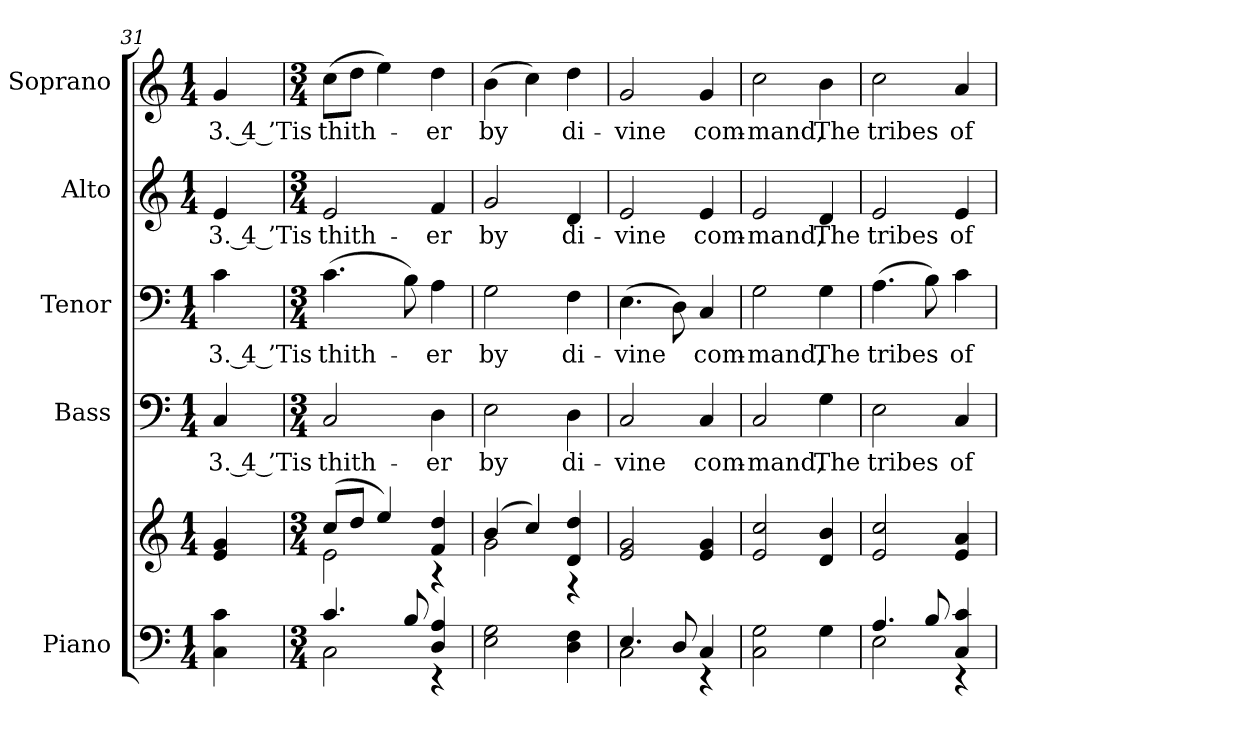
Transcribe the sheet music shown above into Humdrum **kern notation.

**kern	**kern	**kern	**text	**kern	**text	**kern	**text	**kern	**text
*part5	*part5	*part4	*part4	*part3	*part3	*part2	*part2	*part1	*part1
*staff6	*staff5	*staff4	*staff4	*staff3	*staff3	*staff2	*staff2	*staff1	*staff1
*I"Piano	*	*I"Bass	*	*I"Tenor	*	*I"Alto	*	*I"Soprano	*
*I'Pno.	*	*I'B.	*	*I'T.	*	*I'A.	*	*I'S.	*
*clefF4	*clefG2	*clefF4	*	*clefF4	*	*clefG2	*	*clefG2	*
*k[]	*k[]	*k[]	*	*k[]	*	*k[]	*	*k[]	*
*C:	*C:	*C:	*	*C:	*	*C:	*	*C:	*
*M1/4	*M1/4	*M1/4	*	*M1/4	*	*M1/4	*	*M1/4	*
=31	=31	=31	=31	=31	=31	=31	=31	=31	=31
!	!	!	!LO:LY:b:color=#000000	!	!	!	!	!	!
!	!	!	!	!	!LO:LY:b:color=#000000	!	!	!	!
!	!	!	!	!	!	!	!LO:LY:b:color=#000000	!	!
!	!	!	!	!	!	!	!	!	!LO:LY:b:color=#000000
4Ci\ 4ci	4ei/ 4gi	4Ci/	3. 4 ’Tis	4ci\	3. 4 ’Tis	4ei/	3. 4 ’Tis	4gi/	3. 4 ’Tis
=32	=32	=32	=32	=32	=32	=32	=32	=32	=32
*M3/4	*M3/4	*M3/4	*	*M3/4	*	*M3/4	*	*M3/4	*
*^	*^	*	*	*	*	*	*	*	*
!	!	!	!	!	!LO:LY:b:color=#000000	!	!	!	!	!	!
!	!	!	!	!	!	!	!LO:LY:b:color=#000000	!	!	!	!
!	!	!	!	!	!	!	!	!	!LO:LY:b:color=#000000	!	!
!	!	!	!	!	!	!	!	!	!	!	!LO:LY:b:color=#000000
4.ci/	2Ci\	(8cci/L	2ei\	2Ci/	thith-	(4.ci\	thith-	2ei/	thith-	(8cci\L	thith-
.	.	8ddi/J	.	.	.	.	.	.	.	8ddi\J	.
.	.	4eei/)	.	.	.	.	.	.	.	4eei\)	.
8Bi/	.	.	.	.	.	8Bi\)	.	.	.	.	.
!	!	!	!	!	!LO:LY:b:color=#000000	!	!	!	!	!	!
!	!	!	!	!	!	!	!LO:LY:b:color=#000000	!	!	!	!
!	!	!	!	!	!	!	!	!	!LO:LY:b:color=#000000	!	!
!	!	!	!	!	!	!	!	!	!	!	!LO:LY:b:color=#000000
4Di/ 4Ai	4r	4fi/ 4ddi	4r	4Di\	-er	4Ai\	-er	4fi/	-er	4ddi\	-er
*v	*v	*	*	*	*	*	*	*	*	*	*
!!LO:PB:g=z
=33	=33	=33	=33	=33	=33	=33	=33	=33	=33	=33
*^	*	*	*	*	*	*	*	*	*	*
!	!	!	!	!	!LO:LY:b:color=#000000	!	!	!	!	!	!
*v	*v	*	*	*	*	*	*	*	*	*	*
*^	*	*	*	*	*	*	*	*	*	*
!	!	!	!	!	!	!	!LO:LY:b:color=#000000	!	!	!	!
*v	*v	*	*	*	*	*	*	*	*	*	*
*^	*	*	*	*	*	*	*	*	*	*
!	!	!	!	!	!	!	!	!	!LO:LY:b:color=#000000	!	!
*v	*v	*	*	*	*	*	*	*	*	*	*
*^	*	*	*	*	*	*	*	*	*	*
!	!	!	!	!	!	!	!	!	!	!	!LO:LY:b:color=#000000
*v	*v	*	*	*	*	*	*	*	*	*	*
2Ei\ 2Gi	(4bi/	2gi\	2Ei\	by	2Gi\	by	2gi/	by	(4bi\	by
.	4cci/)	.	.	.	.	.	.	.	4cci\)	.
!	!	!	!	!LO:LY:b:color=#000000	!	!	!	!	!	!
!	!	!	!	!	!	!LO:LY:b:color=#000000	!	!	!	!
!	!	!	!	!	!	!	!	!LO:LY:b:color=#000000	!	!
!	!	!	!	!	!	!	!	!	!	!LO:LY:b:color=#000000
4Di\ 4Fi	4di/ 4ddi	4r	4Di\	di-	4Fi\	di-	4di/	di-	4ddi\	di-
*	*v	*v	*	*	*	*	*	*	*	*
=34	=34	=34	=34	=34	=34	=34	=34	=34	=34
*^	*	*	*	*	*	*	*	*	*
*	*	*^	*	*	*	*	*	*	*	*
!	!	!	!	!	!LO:LY:b:color=#000000	!	!	!	!	!	!
*	*	*v	*v	*	*	*	*	*	*	*	*
*	*	*^	*	*	*	*	*	*	*	*
!	!	!	!	!	!	!	!LO:LY:b:color=#000000	!	!	!	!
*	*	*v	*v	*	*	*	*	*	*	*	*
*	*	*^	*	*	*	*	*	*	*	*
!	!	!	!	!	!	!	!	!	!LO:LY:b:color=#000000	!	!
*	*	*v	*v	*	*	*	*	*	*	*	*
*	*	*^	*	*	*	*	*	*	*	*
!	!	!	!	!	!	!	!	!	!	!	!LO:LY:b:color=#000000
*	*	*v	*v	*	*	*	*	*	*	*	*
4.Ei/	2Ci\	2ei/ 2gi	2Ci/	-vine	(4.Ei\	-vine	2ei/	-vine	2gi/	-vine
8Di/	.	.	.	.	8Di\)	.	.	.	.	.
!	!	!	!	!LO:LY:b:color=#000000	!	!	!	!	!	!
!	!	!	!	!	!	!LO:LY:b:color=#000000	!	!	!	!
!	!	!	!	!	!	!	!	!LO:LY:b:color=#000000	!	!
!	!	!	!	!	!	!	!	!	!	!LO:LY:b:color=#000000
4Ci/	4r	4ei/ 4gi	4Ci/	com-	4Ci/	com-	4ei/	com-	4gi/	com-
*v	*v	*	*	*	*	*	*	*	*	*
=35	=35	=35	=35	=35	=35	=35	=35	=35	=35
*^	*	*	*	*	*	*	*	*	*
!	!	!	!	!LO:LY:b:color=#000000	!	!	!	!	!	!
*v	*v	*	*	*	*	*	*	*	*	*
*^	*	*	*	*	*	*	*	*	*
!	!	!	!	!	!	!LO:LY:b:color=#000000	!	!	!	!
*v	*v	*	*	*	*	*	*	*	*	*
*^	*	*	*	*	*	*	*	*	*
!	!	!	!	!	!	!	!	!LO:LY:b:color=#000000	!	!
*v	*v	*	*	*	*	*	*	*	*	*
*^	*	*	*	*	*	*	*	*	*
!	!	!	!	!	!	!	!	!	!	!LO:LY:b:color=#000000
*v	*v	*	*	*	*	*	*	*	*	*
2Ci\ 2Gi	2ei/ 2cci	2Ci/	-mand,	2Gi\	-mand,	2ei/	-mand,	2cci\	-mand,
!	!	!	!LO:LY:b:color=#000000	!	!	!	!	!	!
!	!	!	!	!	!LO:LY:b:color=#000000	!	!	!	!
!	!	!	!	!	!	!	!LO:LY:b:color=#000000	!	!
!	!	!	!	!	!	!	!	!	!LO:LY:b:color=#000000
4Gi\	4di/ 4bi	4Gi\	The	4Gi\	The	4di/	The	4bi\	The
=36	=36	=36	=36	=36	=36	=36	=36	=36	=36
*^	*	*	*	*	*	*	*	*	*
!	!	!	!	!LO:LY:b:color=#000000	!	!	!	!	!	!
!	!	!	!	!	!	!LO:LY:b:color=#000000	!	!	!	!
!	!	!	!	!	!	!	!	!LO:LY:b:color=#000000	!	!
!	!	!	!	!	!	!	!	!	!	!LO:LY:b:color=#000000
4.Ai/	2Ei\	2ei/ 2cci	2Ei\	tribes	(4.Ai\	tribes	2ei/	tribes	2cci\	tribes
8Bi/	.	.	.	.	8Bi\)	.	.	.	.	.
!	!	!	!	!LO:LY:b:color=#000000	!	!	!	!	!	!
!	!	!	!	!	!	!LO:LY:b:color=#000000	!	!	!	!
!	!	!	!	!	!	!	!	!LO:LY:b:color=#000000	!	!
!	!	!	!	!	!	!	!	!	!	!LO:LY:b:color=#000000
4Ci/ 4ci	4r	4ei/ 4ai	4Ci/	of	4ci\	of	4ei/	of	4ai/	of
*v	*v	*	*	*	*	*	*	*	*	*
=	=	=	=	=	=	=	=	=	=
*-	*-	*-	*-	*-	*-	*-	*-	*-	*-
